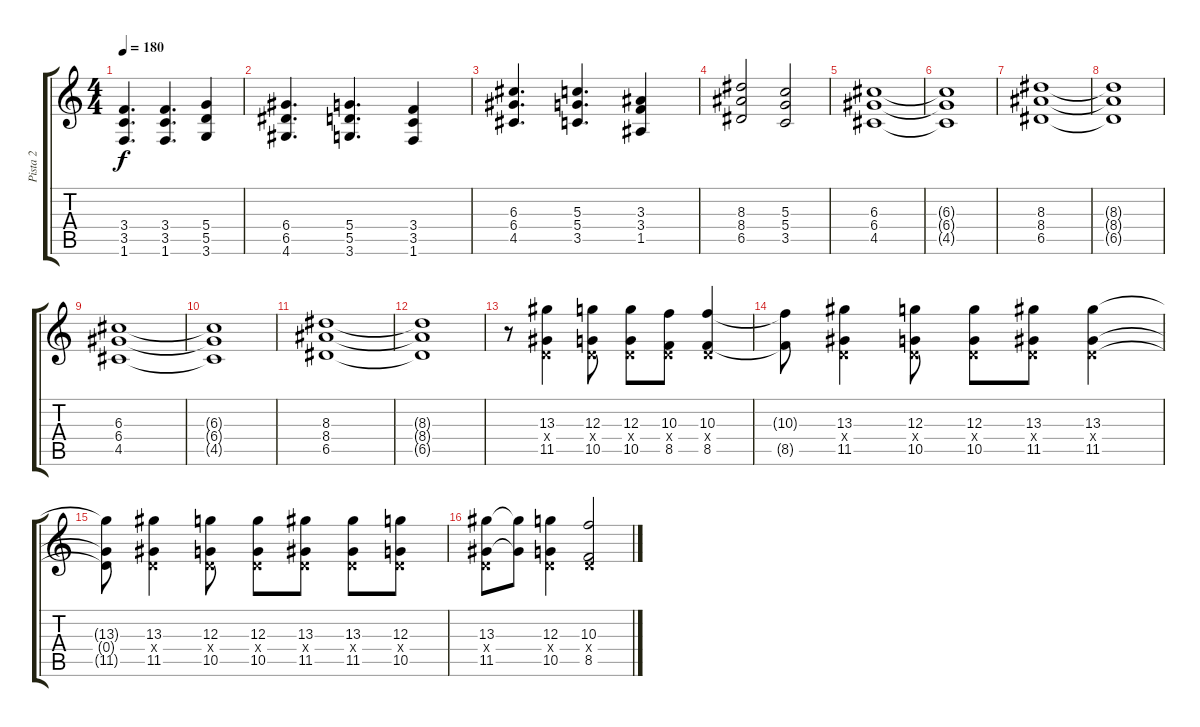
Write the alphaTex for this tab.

\track ("Pista 2" "Pista 2") {instrument distortionguitar}
\staff {score tabs}
\tuning (E4 B3 G3 D3 A2 E2) {hide}
\ts (4 4)
\tempo 180
\clef g2
\ks c
(3.4 3.5 1.6).4{d dy f} (3.4 3.5 1.6).4{d} (5.4 5.5 3.6).4 |
(6.4 6.5 4.6).4{d} (5.4 5.5 3.6).4{d} (3.4 3.5 1.6).4 |
(6.3 6.4 4.5).4{d} (5.3 5.4 3.5).4{d} (3.3 3.4 1.5).4 |
(8.3 8.4 6.5).2 (5.3 5.4 3.5).2 |
(6.3 6.4 4.5).1 |
(6.3{t} 6.4{t} 4.5{t}).1 |
(8.3 8.4 6.5).1 |
(8.3{t} 8.4{t} 6.5{t}).1 |
(6.3 6.4 4.5).1 |
(6.3{t} 6.4{t} 4.5{t}).1 |
(8.3 8.4 6.5).1 |
(8.3{t} 8.4{t} 6.5{t}).1 |
r.8 (13.3 0.4{x} 11.5).4 (12.3 0.4{x} 10.5).8 (12.3 0.4{x} 10.5).8 (10.3 0.4{x} 8.5).8 (10.3 0.4{x} 8.5).4 |
(10.3{t} 8.5{t}).8 (13.3 0.4{x} 11.5).4 (12.3 0.4{x} 10.5).8 (12.3 0.4{x} 10.5).8 (13.3 0.4{x} 11.5).8 (13.3 0.4{x} 11.5).4 |
(13.3{t} 0.4{t} 11.5{t}).8 (13.3 0.4{x} 11.5).4 (12.3 0.4{x} 10.5).8 (12.3 0.4{x} 10.5).8 (13.3 0.4{x} 11.5).8 (13.3 0.4{x} 11.5).8 (12.3 0.4{x} 10.5).8 |
(13.3 0.4{x} 11.5).8 (13.3{t} 11.5{t}).8 (12.3 0.4{x} 10.5).4 (10.3 0.4{x} 8.5).2
